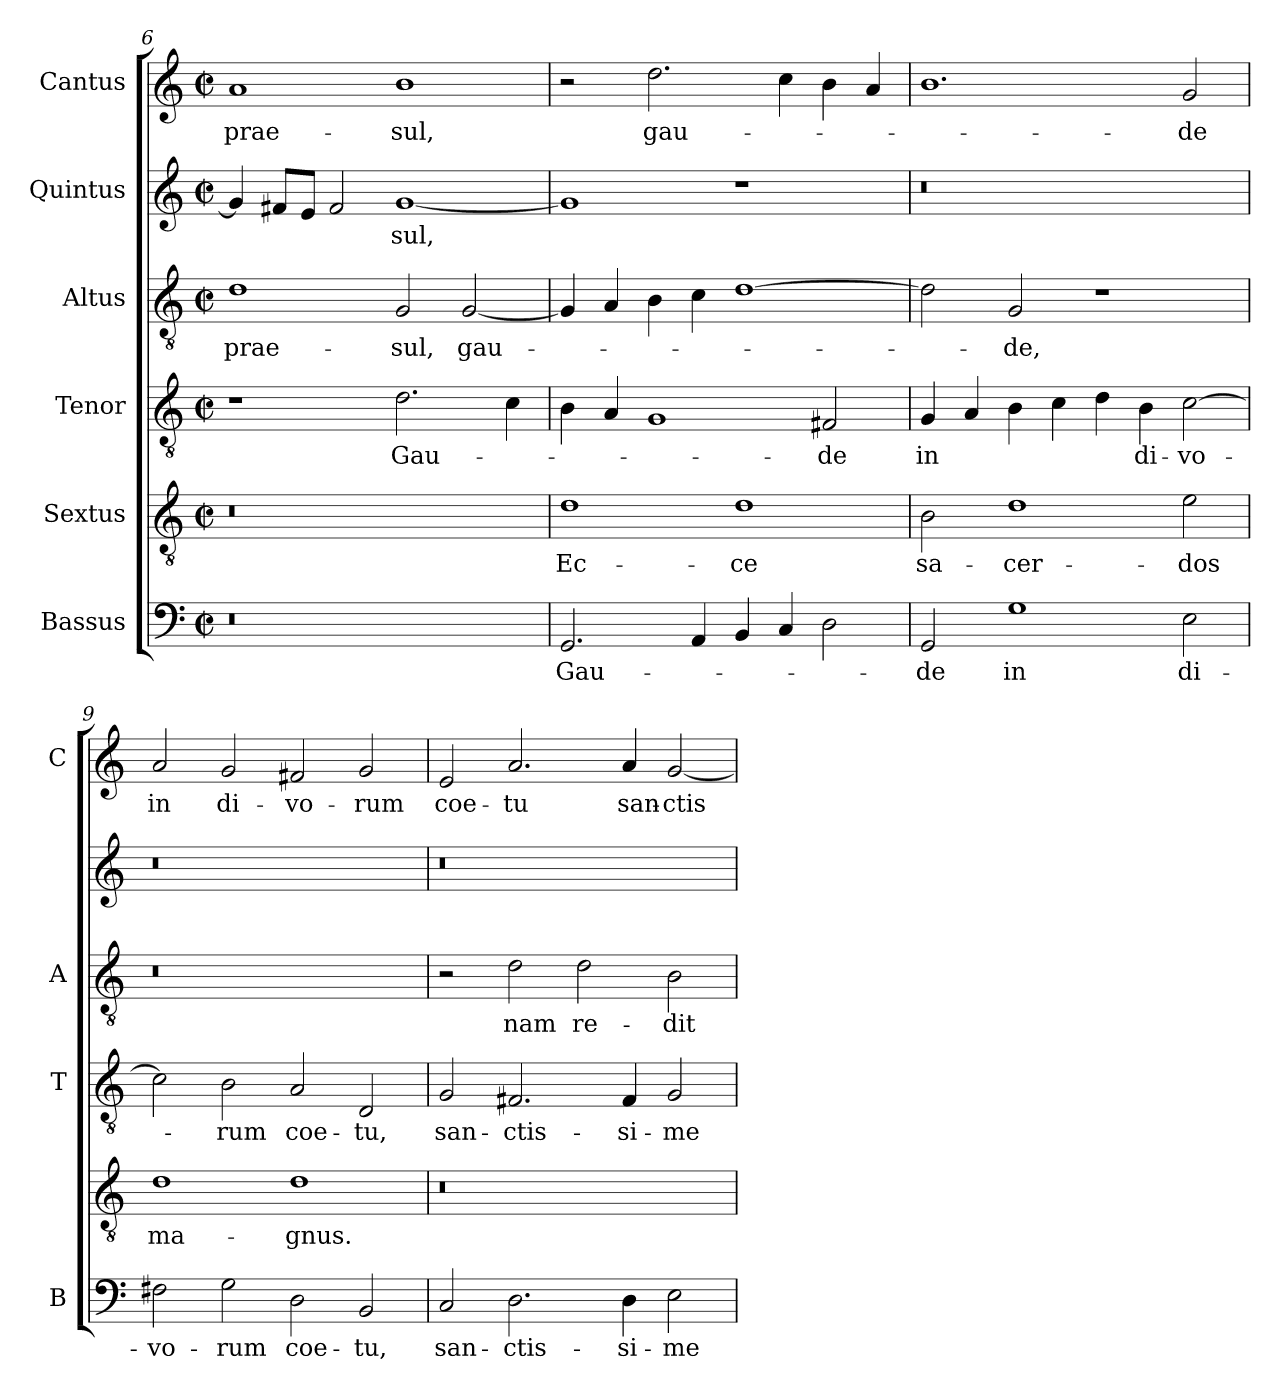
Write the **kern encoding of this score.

**kern	**text	**kern	**text	**kern	**text	**kern	**text	**kern	**text	**kern	**text
*part6	*part6	*part5	*part5	*part4	*part4	*part3	*part3	*part2	*part2	*part1	*part1
*staff6	*staff6	*staff5	*staff5	*staff4	*staff4	*staff3	*staff3	*staff2	*staff2	*staff1	*staff1
*I"Bassus	*	*I"Sextus	*	*I"Tenor	*	*I"Altus	*	*I"Quintus	*	*I"Cantus	*
*I'B	*	*	*	*I'T	*	*I'A	*	*	*	*I'C	*
*clefF4	*	*clefGv2	*	*clefGv2	*	*clefGv2	*	*clefG2	*	*clefG2	*
*k[]	*	*k[]	*	*k[]	*	*k[]	*	*k[]	*	*k[]	*
*C:	*	*C:	*	*C:	*	*C:	*	*C:	*	*C:	*
*M2/2	*	*M2/2	*	*M2/2	*	*M2/2	*	*M2/2	*	*M2/2	*
*met(c|)	*	*met(c|)	*	*met(c|)	*	*met(c|)	*	*met(c|)	*	*met(c|)	*
=6	=6	=6	=6	=6	=6	=6	=6	=6	=6	=6	=6
0r	.	0r	.	1r	.	1d	prae-	4g/]	.	1a	prae-
.	.	.	.	.	.	.	.	8f#X/L	.	.	.
.	.	.	.	.	.	.	.	8e/J	.	.	.
.	.	.	.	.	.	.	.	2f#/	.	.	.
.	.	.	.	2.d\	Gau-	2G/	-sul,	[1g	-sul,	1b	-sul,
.	.	.	.	.	.	[2G/	gau-	.	.	.	.
.	.	.	.	4c\	.	.	.	.	.	.	.
!!LO:PB:g=z
=7	=7	=7	=7	=7	=7	=7	=7	=7	=7	=7	=7
2.GG/	Gau-	1d	Ec-	4B\	.	4G/]	.	1g]	.	2r	.
.	.	.	.	4A/	.	4A/	.	.	.	.	.
.	.	.	.	1G	.	4B\	.	.	.	2.dd\	gau-
4AA/	.	.	.	.	.	4c\	.	.	.	.	.
4BB/	.	1d	-ce	.	.	[1d	.	1r	.	.	.
4C/	.	.	.	.	.	.	.	.	.	4cc\	.
2D\	.	.	.	2F#X/	-de	.	.	.	.	4b\	.
.	.	.	.	.	.	.	.	.	.	4a/	.
=8	=8	=8	=8	=8	=8	=8	=8	=8	=8	=8	=8
2GG/	-de	2B\	sa-	4G/	in	2d\]	.	0r	.	1.b	.
.	.	.	.	4A/	.	.	.	.	.	.	.
1G	in	1d	-cer-	4B\	.	2G/	-de,	.	.	.	.
.	.	.	.	4c\	.	.	.	.	.	.	.
.	.	.	.	4d\	.	1r	.	.	.	.	.
.	.	.	.	4B\	di-	.	.	.	.	.	.
2E\	di-	2e\	-dos	[2c\	-vo-	.	.	.	.	2g/	-de
=9	=9	=9	=9	=9	=9	=9	=9	=9	=9	=9	=9
2F#X\	-vo-	1d	ma-	2c\]	.	0r	.	0r	.	2a/	in
2G\	-rum	.	.	2B\	-rum	.	.	.	.	2g/	di-
2D\	coe-	1d	-gnus.	2A/	coe-	.	.	.	.	2f#X/	-vo-
2BB/	-tu,	.	.	2D/	-tu,	.	.	.	.	2g/	-rum
!!LO:LB:g=z
=10	=10	=10	=10	=10	=10	=10	=10	=10	=10	=10	=10
2C/	san-	0r	.	2G/	san-	2r	.	0r	.	2e/	coe-
2.D\	-ctis-	.	.	2.F#X/	-ctis-	2d\	nam	.	.	2.a/	-tu
.	.	.	.	.	.	2d\	re-	.	.	.	.
4D\	-si-	.	.	4F#/	-si-	.	.	.	.	4a/	san-
2E\	-me	.	.	2G/	-me	2B\	-dit	.	.	[2g/	-ctis-
=	=	=	=	=	=	=	=	=	=	=	=
*-	*-	*-	*-	*-	*-	*-	*-	*-	*-	*-	*-
